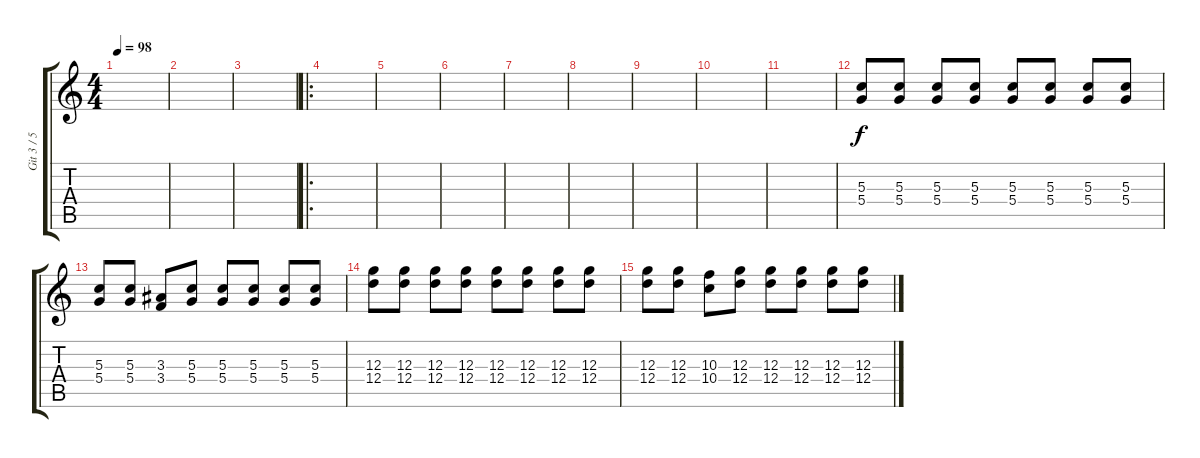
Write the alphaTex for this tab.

\track ("Git 3 / 5" "Git 3 / 5") {instrument overdrivenguitar}
\staff {score tabs}
\tuning (E4 B3 G3 D3 A2 E2) {hide}
\ts (4 4)
\tempo 98
\clef g2
\ks c
|
|
|
\ro
|
|
|
|
|
|
|
|
(5.3 5.4).8 (5.3 5.4).8 (5.3 5.4).8 (5.3 5.4).8 (5.3 5.4).8 (5.3 5.4).8 (5.3 5.4).8 (5.3 5.4).8 |
(5.3 5.4).8 (5.3 5.4).8 (3.3 3.4).8 (5.3 5.4).8 (5.3 5.4).8 (5.3 5.4).8 (5.3 5.4).8 (5.3 5.4).8 |
(12.3 12.4).8 (12.3 12.4).8 (12.3 12.4).8 (12.3 12.4).8 (12.3 12.4).8 (12.3 12.4).8 (12.3 12.4).8 (12.3 12.4).8 |
(12.3 12.4).8 (12.3 12.4).8 (10.3 10.4).8 (12.3 12.4).8 (12.3 12.4).8 (12.3 12.4).8 (12.3 12.4).8 (12.3 12.4).8
